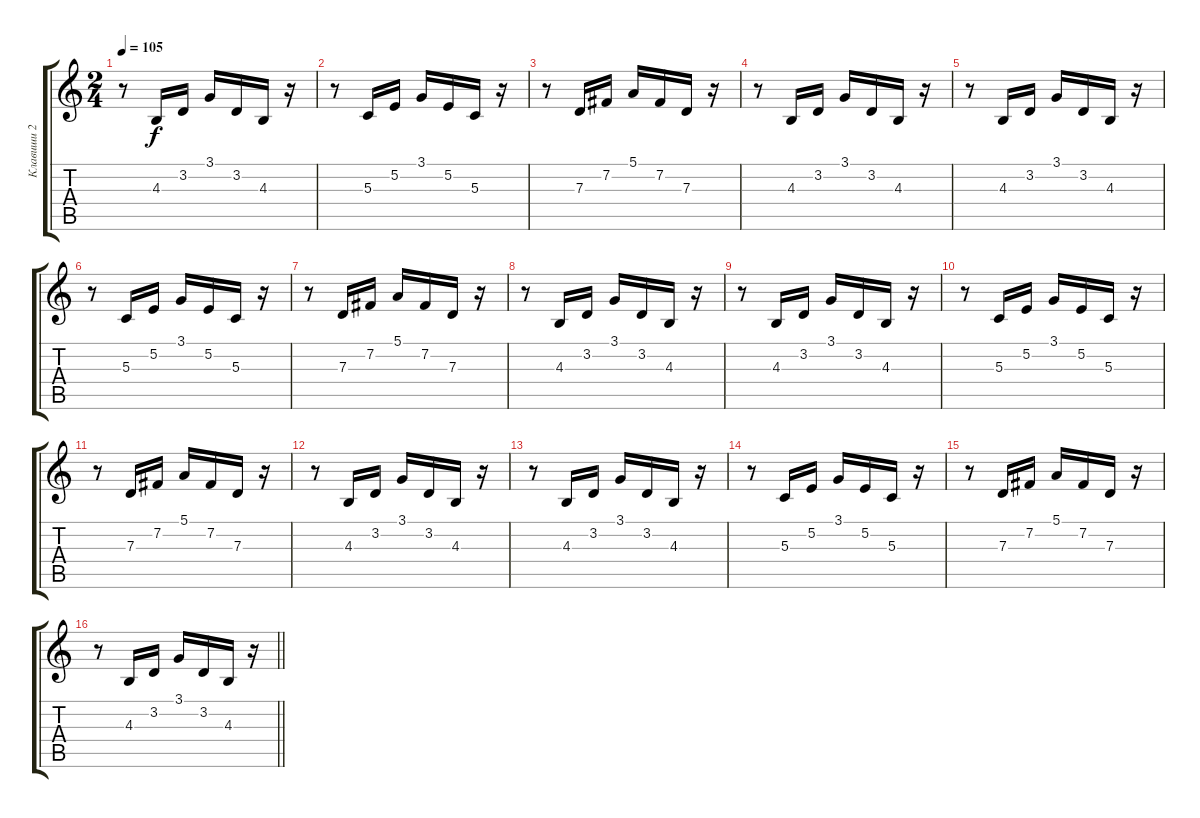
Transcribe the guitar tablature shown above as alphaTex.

\track ("Клавиши 2" "Клавиши 2") {instrument xylophone}
\staff {score tabs}
\tuning (E4 B3 G3 D3 A2 E2) {hide}
\ts (2 4)
\tempo 105
\clef g2
\ks c
r.8{dy f} 4.3.16 3.2.16 3.1.16 3.2.16 4.3.16 r.16 |
r.8 5.3.16 5.2.16 3.1.16 5.2.16 5.3.16 r.16 |
r.8 7.3.16 7.2.16 5.1.16 7.2.16 7.3.16 r.16 |
r.8 4.3.16 3.2.16 3.1.16 3.2.16 4.3.16 r.16 |
r.8 4.3.16 3.2.16 3.1.16 3.2.16 4.3.16 r.16 |
r.8 5.3.16 5.2.16 3.1.16 5.2.16 5.3.16 r.16 |
r.8 7.3.16 7.2.16 5.1.16 7.2.16 7.3.16 r.16 |
r.8 4.3.16 3.2.16 3.1.16 3.2.16 4.3.16 r.16 |
r.8 4.3.16 3.2.16 3.1.16 3.2.16 4.3.16 r.16 |
r.8 5.3.16 5.2.16 3.1.16 5.2.16 5.3.16 r.16 |
r.8 7.3.16 7.2.16 5.1.16 7.2.16 7.3.16 r.16 |
r.8 4.3.16 3.2.16 3.1.16 3.2.16 4.3.16 r.16 |
r.8 4.3.16 3.2.16 3.1.16 3.2.16 4.3.16 r.16 |
r.8 5.3.16 5.2.16 3.1.16 5.2.16 5.3.16 r.16 |
r.8 7.3.16 7.2.16 5.1.16 7.2.16 7.3.16 r.16 |
\barLineRight lightlight
r.8 4.3.16 3.2.16 3.1.16 3.2.16 4.3.16 r.16
